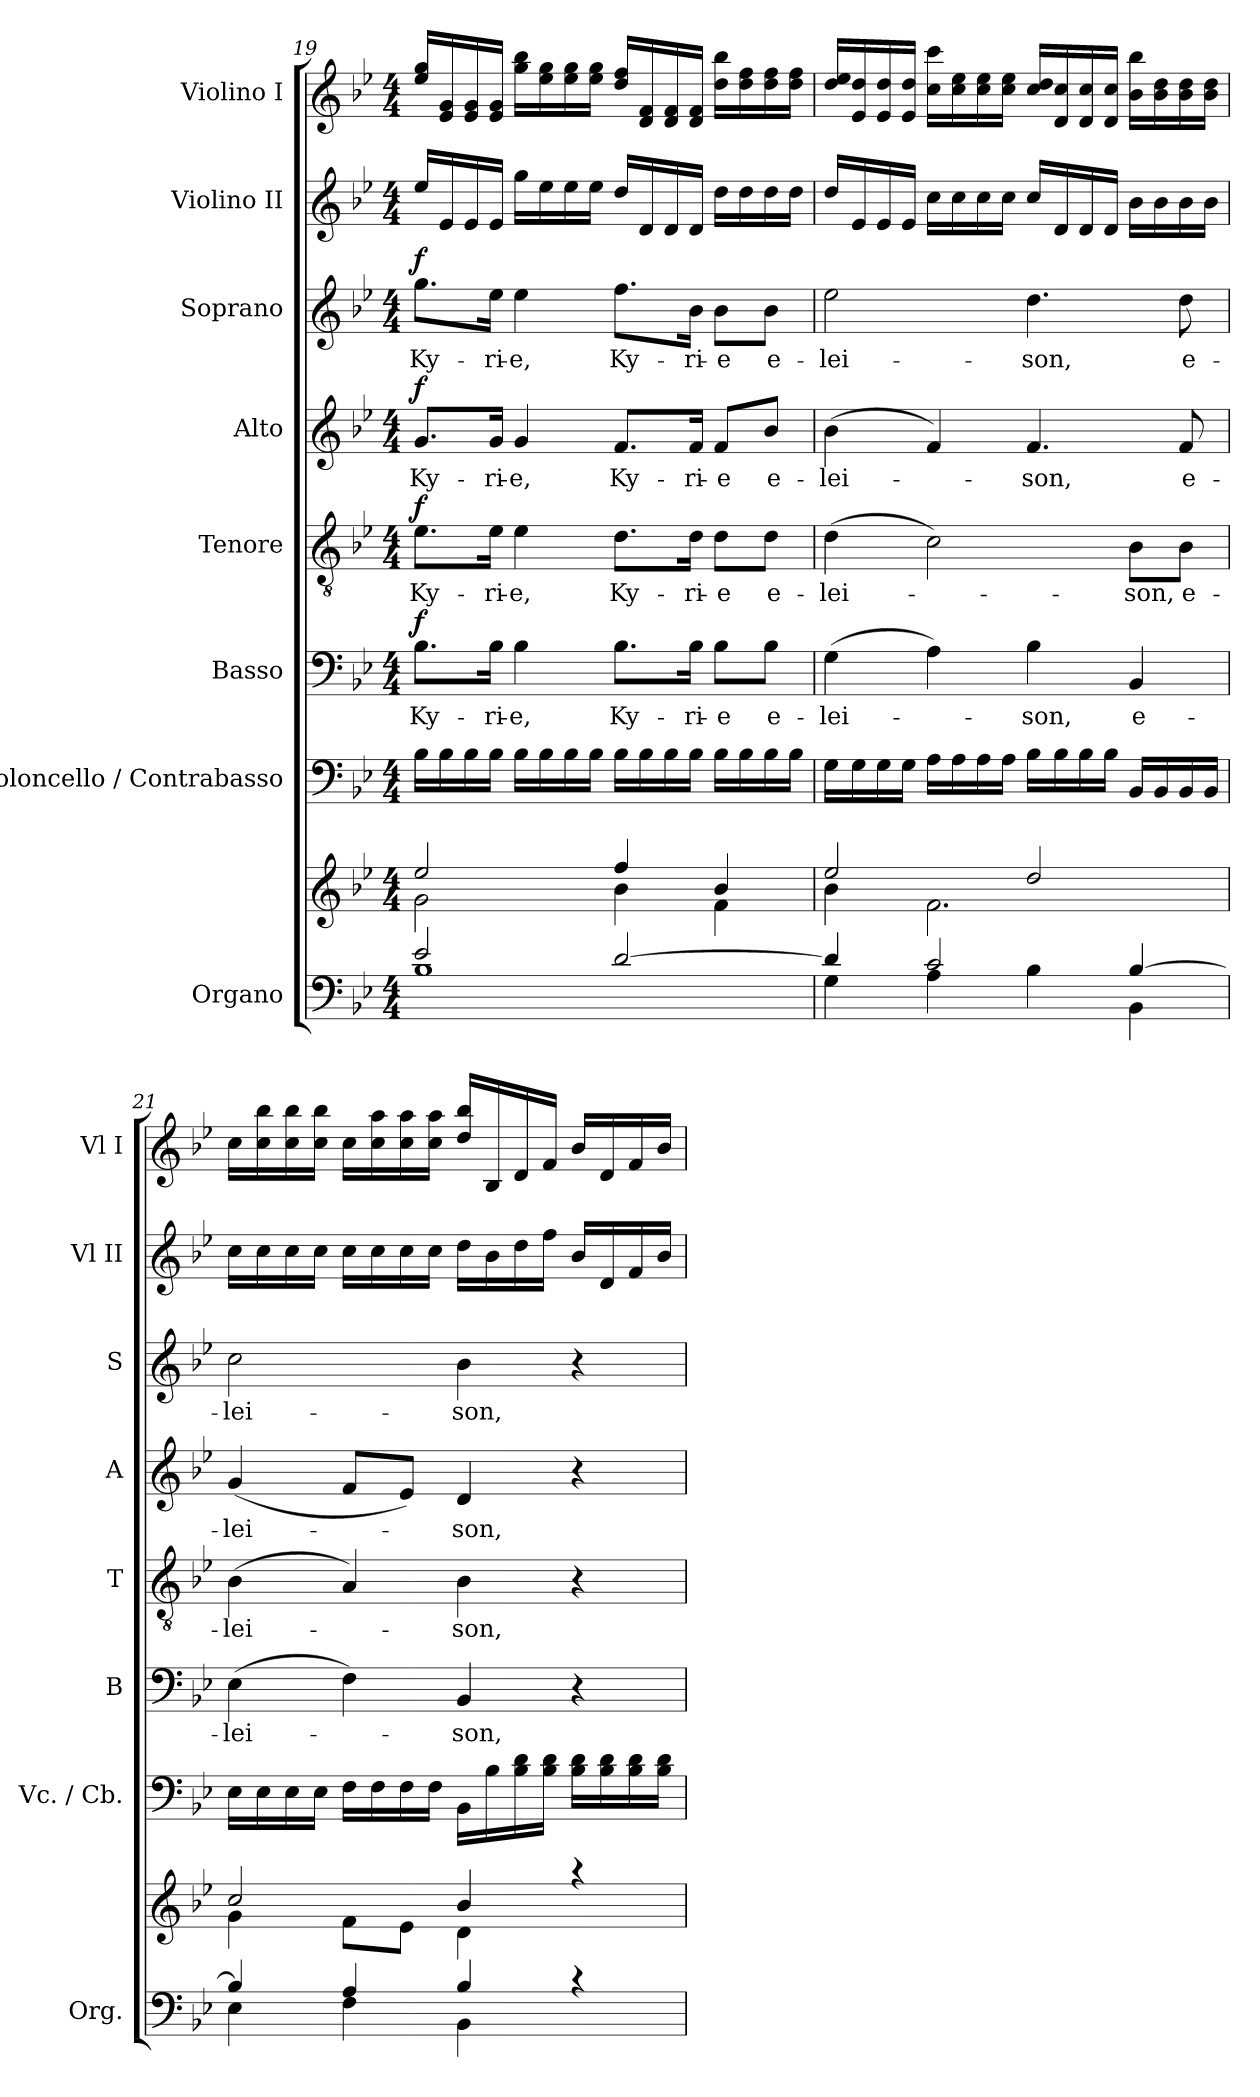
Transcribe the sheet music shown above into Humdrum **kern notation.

**kern	**kern	**kern	**kern	**text	**dynam	**kern	**text	**dynam	**kern	**text	**dynam	**kern	**text	**dynam	**kern	**kern
*part8	*part8	*part7	*part6	*part6	*part6	*part5	*part5	*part5	*part4	*part4	*part4	*part3	*part3	*part3	*part2	*part1
*staff9	*staff8	*staff7	*staff6	*staff6	*staff6	*staff5	*staff5	*staff5	*staff4	*staff4	*staff4	*staff3	*staff3	*staff3	*staff2	*staff1
*I"Organo	*	*I"Violoncello / Contrabasso	*I"Basso	*	*	*I"Tenore	*	*	*I"Alto	*	*	*I"Soprano	*	*	*I"Violino II	*I"Violino I
*I'Org.	*	*I'Vc. /  Cb.	*I'B	*	*	*I'T	*	*	*I'A	*	*	*I'S	*	*	*I'Vl  II	*I'Vl  I
!!LO:PB:g=z
*clefF4	*clefG2	*clefF4	*clefF4	*	*	*clefGv2	*	*	*clefG2	*	*	*clefG2	*	*	*clefG2	*clefG2
*k[b-e-]	*k[b-e-]	*k[b-e-]	*k[b-e-]	*	*	*k[b-e-]	*	*	*k[b-e-]	*	*	*k[b-e-]	*	*	*k[b-e-]	*k[b-e-]
*B-:	*B-:	*B-:	*B-:	*	*	*B-:	*	*	*B-:	*	*	*B-:	*	*	*B-:	*B-:
*M4/4	*M4/4	*M4/4	*M4/4	*	*	*M4/4	*	*	*M4/4	*	*	*M4/4	*	*	*M4/4	*M4/4
=19	=19	=19	=19	=19	=19	=19	=19	=19	=19	=19	=19	=19	=19	=19	=19	=19
*^	*^	*	*	*	*	*	*	*	*	*	*	*	*	*	*	*
!	!	!	!	!	!	!LO:LY:b	!LO:DY:a	!	!LO:LY:b	!LO:DY:a	!	!LO:LY:b	!LO:DY:a	!	!LO:LY:b	!LO:DY:a	!	!
2e-/	1B-	2ee-/	2g\	16B-\LL	8.B-\L	Ky-	f	8.e-\L	Ky-	f	8.g/L	Ky-	f	8.gg\L	Ky-	f	16ee-/LL	16ee-/ 16gg/LL
.	.	.	.	16B-\	.	.	.	.	.	.	.	.	.	.	.	.	16e-/	16e-/ 16g/
.	.	.	.	16B-\	.	.	.	.	.	.	.	.	.	.	.	.	16e-/	16e-/ 16g/
!	!	!	!	!	!	!LO:LY:b	!	!	!LO:LY:b	!	!	!LO:LY:b	!	!	!LO:LY:b	!	!	!
.	.	.	.	16B-\JJ	16B-\Jk	-ri-	.	16e-\Jk	-ri-	.	16g/Jk	-ri-	.	16ee-\Jk	-ri-	.	16e-/JJ	16e-/ 16g/JJ
!	!	!	!	!	!	!LO:LY:b	!	!	!LO:LY:b	!	!	!LO:LY:b	!	!	!LO:LY:b	!	!	!
.	.	.	.	16B-\LL	4B-\	-e,	.	4e-\	-e,	.	4g/	-e,	.	4ee-\	-e,	.	16gg\LL	16gg\ 16bb-\LL
.	.	.	.	16B-\	.	.	.	.	.	.	.	.	.	.	.	.	16ee-\	16ee-\ 16gg\
.	.	.	.	16B-\	.	.	.	.	.	.	.	.	.	.	.	.	16ee-\	16ee-\ 16gg\
.	.	.	.	16B-\JJ	.	.	.	.	.	.	.	.	.	.	.	.	16ee-\JJ	16ee-\ 16gg\JJ
!	!	!	!	!	!	!LO:LY:b	!	!	!LO:LY:b	!	!	!LO:LY:b	!	!	!LO:LY:b	!	!	!
[>2d/	.	4ff/	4b-\	16B-\LL	8.B-\L	Ky-	.	8.d\L	Ky-	.	8.f/L	Ky-	.	8.ff\L	Ky-	.	16dd/LL	16dd/ 16ff/LL
.	.	.	.	16B-\	.	.	.	.	.	.	.	.	.	.	.	.	16d/	16d/ 16f/
.	.	.	.	16B-\	.	.	.	.	.	.	.	.	.	.	.	.	16d/	16d/ 16f/
!	!	!	!	!	!	!LO:LY:b	!	!	!LO:LY:b	!	!	!LO:LY:b	!	!	!LO:LY:b	!	!	!
.	.	.	.	16B-\JJ	16B-\Jk	-ri-	.	16d\Jk	-ri-	.	16f/Jk	-ri-	.	16b-\Jk	-ri-	.	16d/JJ	16d/ 16f/JJ
!	!	!	!	!	!	!LO:LY:b	!	!	!LO:LY:b	!	!	!LO:LY:b	!	!	!LO:LY:b	!	!	!
.	.	4b-/	4f\	16B-\LL	8B-\L	-e	.	8d\L	-e	.	8f/L	-e	.	8b-\L	-e	.	16dd\LL	16dd\ 16bb-\LL
.	.	.	.	16B-\	.	.	.	.	.	.	.	.	.	.	.	.	16dd\	16dd\ 16ff\
!	!	!	!	!	!	!LO:LY:b	!	!	!LO:LY:b	!	!	!LO:LY:b	!	!	!LO:LY:b	!	!	!
.	.	.	.	16B-\	8B-\J	e-	.	8d\J	e-	.	8b-/J	e-	.	8b-\J	e-	.	16dd\	16dd\ 16ff\
.	.	.	.	16B-\JJ	.	.	.	.	.	.	.	.	.	.	.	.	16dd\JJ	16dd\ 16ff\JJ
=20	=20	=20	=20	=20	=20	=20	=20	=20	=20	=20	=20	=20	=20	=20	=20	=20	=20	=20
!	!	!	!	!	!	!LO:LY:b	!	!	!LO:LY:b	!	!	!LO:LY:b	!	!	!LO:LY:b	!	!	!
4d/]	4G\	2ee-/	4b-\	16G\LL	(>4G\	-lei-	.	(>4d\	-lei-	.	(>4b-\	-lei-	.	2ee-\	-lei-	.	16dd/LL	16dd/ 16ee-/LL
.	.	.	.	16G\	.	.	.	.	.	.	.	.	.	.	.	.	16e-/	16e-/ 16dd/
.	.	.	.	16G\	.	.	.	.	.	.	.	.	.	.	.	.	16e-/	16e-/ 16dd/
.	.	.	.	16G\JJ	.	.	.	.	.	.	.	.	.	.	.	.	16e-/JJ	16e-/ 16dd/JJ
2c/	4A\	.	2.f\	16A\LL	4A\)	.	.	2c\)	.	.	4f/)	.	.	.	.	.	16cc\LL	16cc\ 16ccc\LL
.	.	.	.	16A\	.	.	.	.	.	.	.	.	.	.	.	.	16cc\	16cc\ 16ee-\
.	.	.	.	16A\	.	.	.	.	.	.	.	.	.	.	.	.	16cc\	16cc\ 16ee-\
.	.	.	.	16A\JJ	.	.	.	.	.	.	.	.	.	.	.	.	16cc\JJ	16cc\ 16ee-\JJ
!	!	!	!	!	!	!LO:LY:b	!	!	!	!	!	!LO:LY:b	!	!	!LO:LY:b	!	!	!
.	4B-\	2dd/	.	16B-\LL	4B-\	-son,	.	.	.	.	4.f/	-son,	.	4.dd\	-son,	.	16cc/LL	16cc/ 16dd/LL
.	.	.	.	16B-\	.	.	.	.	.	.	.	.	.	.	.	.	16d/	16d/ 16cc/
.	.	.	.	16B-\	.	.	.	.	.	.	.	.	.	.	.	.	16d/	16d/ 16cc/
.	.	.	.	16B-\JJ	.	.	.	.	.	.	.	.	.	.	.	.	16d/JJ	16d/ 16cc/JJ
!	!	!	!	!	!	!LO:LY:b	!	!	!LO:LY:b	!	!	!	!	!	!	!	!	!
[>4B-/	4BB-\	.	.	16BB-/LL	4BB-/	e-	.	8B-\L	-son,	.	.	.	.	.	.	.	16b-\LL	16b-\ 16bb-\LL
.	.	.	.	16BB-/	.	.	.	.	.	.	.	.	.	.	.	.	16b-\	16b-\ 16dd\
!	!	!	!	!	!	!	!	!	!LO:LY:b	!	!	!LO:LY:b	!	!	!LO:LY:b	!	!	!
.	.	.	.	16BB-/	.	.	.	8B-\J	e-	.	8f/	e-	.	8dd\	e-	.	16b-\	16b-\ 16dd\
.	.	.	.	16BB-/JJ	.	.	.	.	.	.	.	.	.	.	.	.	16b-\JJ	16b-\ 16dd\JJ
!!LO:PB:g=z
=21	=21	=21	=21	=21	=21	=21	=21	=21	=21	=21	=21	=21	=21	=21	=21	=21	=21	=21
!	!	!	!	!	!	!LO:LY:b	!	!	!LO:LY:b	!	!	!LO:LY:b	!	!	!LO:LY:b	!	!	!
4B-/]	4E-\	2cc/	4g\	16E-\LL	(>4E-\	-lei-	.	(>4B-\	-lei-	.	(<4g/	-lei-	.	2cc\	-lei-	.	16cc\LL	16cc\LL
.	.	.	.	16E-\	.	.	.	.	.	.	.	.	.	.	.	.	16cc\	16cc\ 16bb-\
.	.	.	.	16E-\	.	.	.	.	.	.	.	.	.	.	.	.	16cc\	16cc\ 16bb-\
.	.	.	.	16E-\JJ	.	.	.	.	.	.	.	.	.	.	.	.	16cc\JJ	16cc\ 16bb-\JJ
4A/	4F\	.	8f\L	16F\LL	4F\)	.	.	4A/)	.	.	8f/L	.	.	.	.	.	16cc\LL	16cc\LL
.	.	.	.	16F\	.	.	.	.	.	.	.	.	.	.	.	.	16cc\	16cc\ 16aa\
.	.	.	8e-\J	16F\	.	.	.	.	.	.	8e-/J)	.	.	.	.	.	16cc\	16cc\ 16aa\
.	.	.	.	16F\JJ	.	.	.	.	.	.	.	.	.	.	.	.	16cc\JJ	16cc\ 16aa\JJ
!	!	!	!	!	!	!LO:LY:b	!	!	!LO:LY:b	!	!	!LO:LY:b	!	!	!LO:LY:b	!	!	!
4B-/	4BB-\	4b-/	4d\	16BB-\LL	4BB-/	-son,	.	4B-\	-son,	.	4d/	-son,	.	4b-\	-son,	.	16dd\LL	16dd/ 16bb-/LL
.	.	.	.	16B-\	.	.	.	.	.	.	.	.	.	.	.	.	16b-\	16B-/
.	.	.	.	16B-\ 16d\	.	.	.	.	.	.	.	.	.	.	.	.	16dd\	16d/
.	.	.	.	16B-\ 16d\JJ	.	.	.	.	.	.	.	.	.	.	.	.	16ff\JJ	16f/JJ
4rc	4ryy	4raa	4ryy	16B-\ 16d\LL	4r	.	.	4r	.	.	4r	.	.	4r	.	.	16b-/LL	16b-/LL
.	.	.	.	16B-\ 16d\	.	.	.	.	.	.	.	.	.	.	.	.	16d/	16d/
.	.	.	.	16B-\ 16d\	.	.	.	.	.	.	.	.	.	.	.	.	16f/	16f/
.	.	.	.	16B-\ 16d\JJ	.	.	.	.	.	.	.	.	.	.	.	.	16b-/JJ	16b-/JJ
*v	*v	*	*	*	*	*	*	*	*	*	*	*	*	*	*	*	*	*
*	*v	*v	*	*	*	*	*	*	*	*	*	*	*	*	*	*	*
=	=	=	=	=	=	=	=	=	=	=	=	=	=	=	=	=
*-	*-	*-	*-	*-	*-	*-	*-	*-	*-	*-	*-	*-	*-	*-	*-	*-
